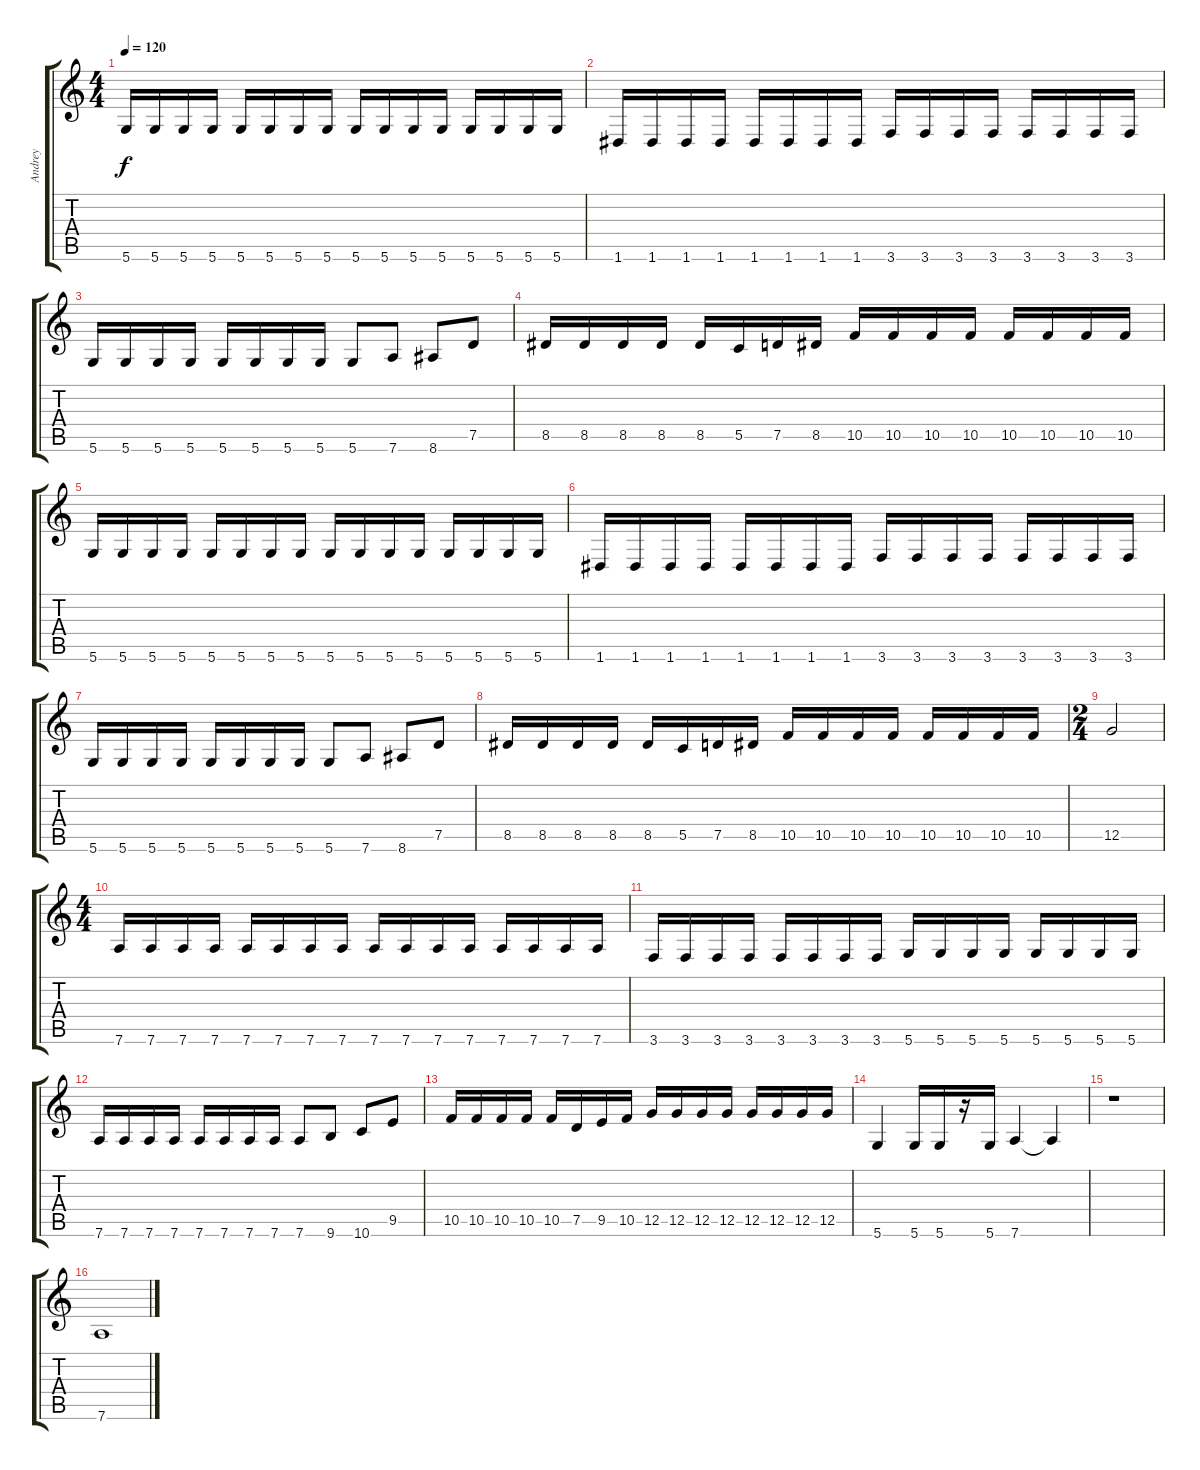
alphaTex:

\track ("Andrey" "Andrey") {instrument electricbassfinger}
\staff {score tabs}
\tuning (D4 A3 F3 C3 G2 D2) {hide}
\ts (4 4)
\tempo 120
\clef g2
\ks c
5.6.16{dy f} 5.6.16 5.6.16 5.6.16 5.6.16 5.6.16 5.6.16 5.6.16 5.6.16 5.6.16 5.6.16 5.6.16 5.6.16 5.6.16 5.6.16 5.6.16 |
1.6.16 1.6.16 1.6.16 1.6.16 1.6.16 1.6.16 1.6.16 1.6.16 3.6.16 3.6.16 3.6.16 3.6.16 3.6.16 3.6.16 3.6.16 3.6.16 |
5.6.16 5.6.16 5.6.16 5.6.16 5.6.16 5.6.16 5.6.16 5.6.16 5.6.8 7.6.8 8.6.8 7.5.8 |
8.5.16 8.5.16 8.5.16 8.5.16 8.5.16 5.5.16 7.5.16 8.5.16 10.5.16 10.5.16 10.5.16 10.5.16 10.5.16 10.5.16 10.5.16 10.5.16 |
5.6.16 5.6.16 5.6.16 5.6.16 5.6.16 5.6.16 5.6.16 5.6.16 5.6.16 5.6.16 5.6.16 5.6.16 5.6.16 5.6.16 5.6.16 5.6.16 |
1.6.16 1.6.16 1.6.16 1.6.16 1.6.16 1.6.16 1.6.16 1.6.16 3.6.16 3.6.16 3.6.16 3.6.16 3.6.16 3.6.16 3.6.16 3.6.16 |
5.6.16 5.6.16 5.6.16 5.6.16 5.6.16 5.6.16 5.6.16 5.6.16 5.6.8 7.6.8 8.6.8 7.5.8 |
8.5.16 8.5.16 8.5.16 8.5.16 8.5.16 5.5.16 7.5.16 8.5.16 10.5.16 10.5.16 10.5.16 10.5.16 10.5.16 10.5.16 10.5.16 10.5.16 |
\ts (2 4)
12.5.2 |
\ts (4 4)
7.6.16 7.6.16 7.6.16 7.6.16 7.6.16 7.6.16 7.6.16 7.6.16 7.6.16 7.6.16 7.6.16 7.6.16 7.6.16 7.6.16 7.6.16 7.6.16 |
3.6.16 3.6.16 3.6.16 3.6.16 3.6.16 3.6.16 3.6.16 3.6.16 5.6.16 5.6.16 5.6.16 5.6.16 5.6.16 5.6.16 5.6.16 5.6.16 |
7.6.16 7.6.16 7.6.16 7.6.16 7.6.16 7.6.16 7.6.16 7.6.16 7.6.8 9.6.8 10.6.8 9.5.8 |
10.5.16 10.5.16 10.5.16 10.5.16 10.5.16 7.5.16 9.5.16 10.5.16 12.5.16 12.5.16 12.5.16 12.5.16 12.5.16 12.5.16 12.5.16 12.5.16 |
5.6.4 5.6.16 5.6.16 r.16 5.6.16 7.6.4 7.6{t}.4 |
r.1 |
7.6.1
